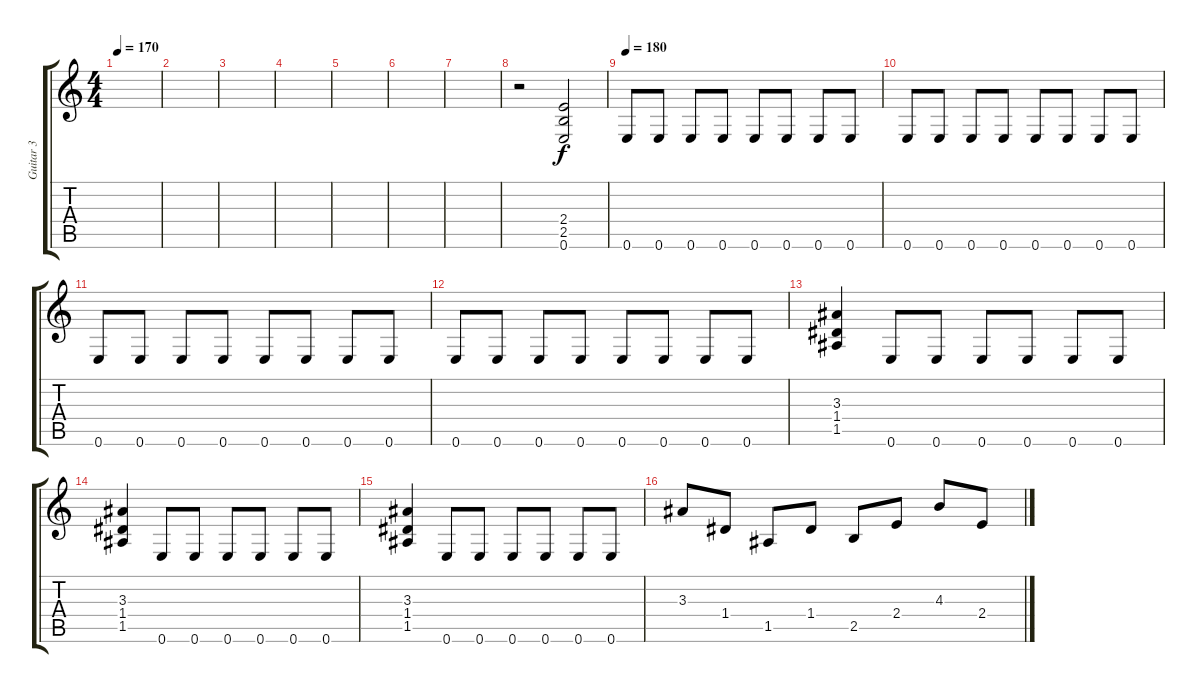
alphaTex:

\track ("Guitar 3" "Guitar 3") {instrument distortionguitar}
\staff {score tabs}
\tuning (E4 B3 G3 D3 A2 E2) {hide}
\ts (4 4)
\tempo 170
\clef g2
\ks c
|
|
|
|
|
|
|
r.2 (2.4 2.5 0.6).2 |
\tempo 180
0.6.8 0.6.8 0.6.8 0.6.8 0.6.8 0.6.8 0.6.8 0.6.8 |
0.6.8 0.6.8 0.6.8 0.6.8 0.6.8 0.6.8 0.6.8 0.6.8 |
0.6.8 0.6.8 0.6.8 0.6.8 0.6.8 0.6.8 0.6.8 0.6.8 |
0.6.8 0.6.8 0.6.8 0.6.8 0.6.8 0.6.8 0.6.8 0.6.8 |
(3.3 1.4 1.5).4 0.6.8 0.6.8 0.6.8 0.6.8 0.6.8 0.6.8 |
(3.3 1.4 1.5).4 0.6.8 0.6.8 0.6.8 0.6.8 0.6.8 0.6.8 |
(3.3 1.4 1.5).4 0.6.8 0.6.8 0.6.8 0.6.8 0.6.8 0.6.8 |
3.3.8 1.4.8 1.5.8 1.4.8 2.5.8 2.4.8 4.3.8 2.4.8
